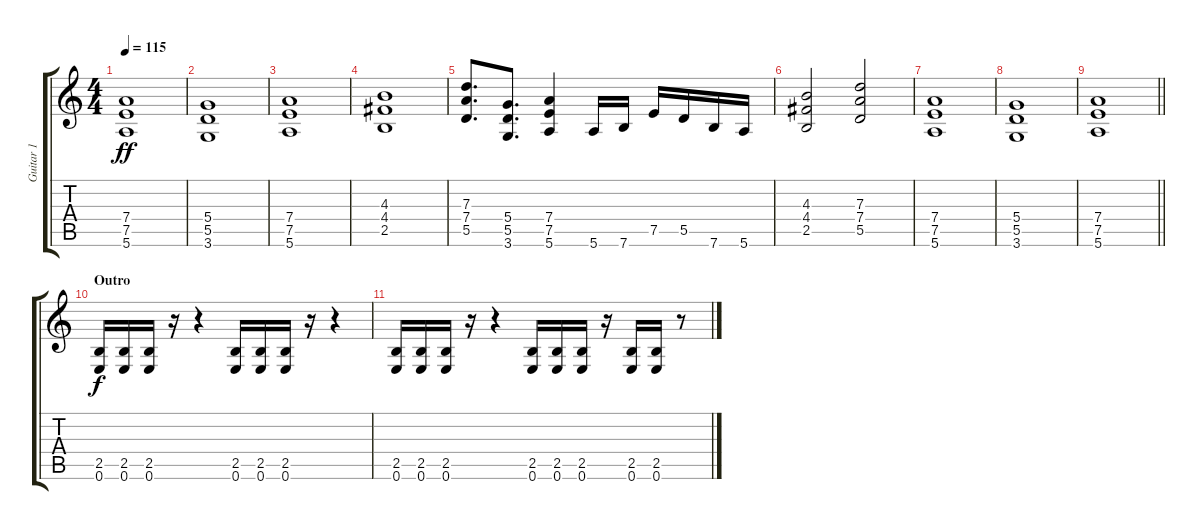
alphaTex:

\track ("Guitar 1" "Guitar 1") {instrument distortionguitar}
\staff {score tabs}
\tuning (E4 B3 G3 D3 A2 E2) {hide}
\ts (4 4)
\tempo 115
\clef g2
\ks c
(7.4 7.5 5.6).1{dy ff} |
(5.4 5.5 3.6).1 |
(7.4 7.5 5.6).1 |
(4.3 4.4 2.5).1 |
(7.3 7.4 5.5).8{d} (5.4 5.5 3.6).8{d} (7.4 7.5 5.6).4 5.6.16 7.6.16 7.5.16 5.5.16 7.6.16 5.6.16 |
(4.3 4.4 2.5).2 (7.3 7.4 5.5).2 |
(7.4 7.5 5.6).1 |
(5.4 5.5 3.6).1 |
\barLineRight lightlight
(7.4 7.5 5.6).1 |
\section ("" "Outro")
(2.5 0.6).16{dy f} (2.5 0.6).16 (2.5 0.6).16 r.16 r.4 (2.5 0.6).16 (2.5 0.6).16 (2.5 0.6).16 r.16 r.4 |
(2.5 0.6).16 (2.5 0.6).16 (2.5 0.6).16 r.16 r.4 (2.5 0.6).16 (2.5 0.6).16 (2.5 0.6).16 r.16 (2.5 0.6).16 (2.5 0.6).16 r.8
